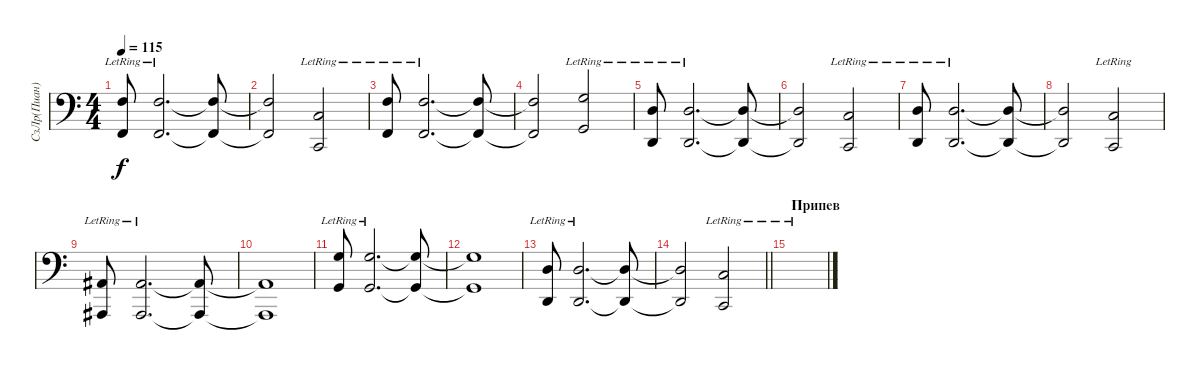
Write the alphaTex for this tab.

\track ("СзЛр(Пиан)" "СзЛр(Пиан)") {instrument fx5brightness}
\staff {score}
\tuning (C3 C2 C1 C0) {hide}
\ts (4 4)
\tempo 115
\clef f4
\ks c
(5.1{lr} 5.2{lr}).8{dy f} (5.1{lr} 5.2{lr}).2{d} (5.1{t} 5.2{t}).8 |
(5.1{t} 5.2{t}).2 (0.1{lr} 0.2{lr}).2 |
(5.1{lr} 5.2{lr}).8 (5.1{lr} 5.2{lr}).2{d} (5.1{t} 5.2{t}).8 |
(5.1{t} 5.2{t}).2 (7.1{lr} 7.2{lr}).2 |
(2.1{lr} 2.2{lr}).8 (2.1{lr} 2.2{lr}).2{d} (2.1{t} 2.2{t}).8 |
(2.1{t} 2.2{t}).2 (0.1{lr} 0.2{lr}).2 |
(2.1{lr} 2.2{lr}).8 (2.1{lr} 2.2{lr}).2{d} (2.1{t} 2.2{t}).8 |
(2.1{t} 2.2{t}).2 (0.1{lr} 0.2{lr}).2 |
(10.2{lr} 10.3{lr}).8 (10.2{lr} 10.3{lr}).2{d} (10.2{t} 10.3{t}).8 |
(10.2{t} 10.3{t}).1 |
(7.1{lr} 7.2{lr}).8 (7.1{lr} 7.2{lr}).2{d} (7.1{t} 7.2{t}).8 |
(7.1{t} 7.2{t}).1 |
(2.1{lr} 2.2{lr}).8 (2.1{lr} 2.2{lr}).2{d} (2.1{t} 2.2{t}).8 |
\barLineRight lightlight
(2.1{t} 2.2{t}).2 (0.1{lr} 0.2{lr}).2 |
\section ("" "Припев")
